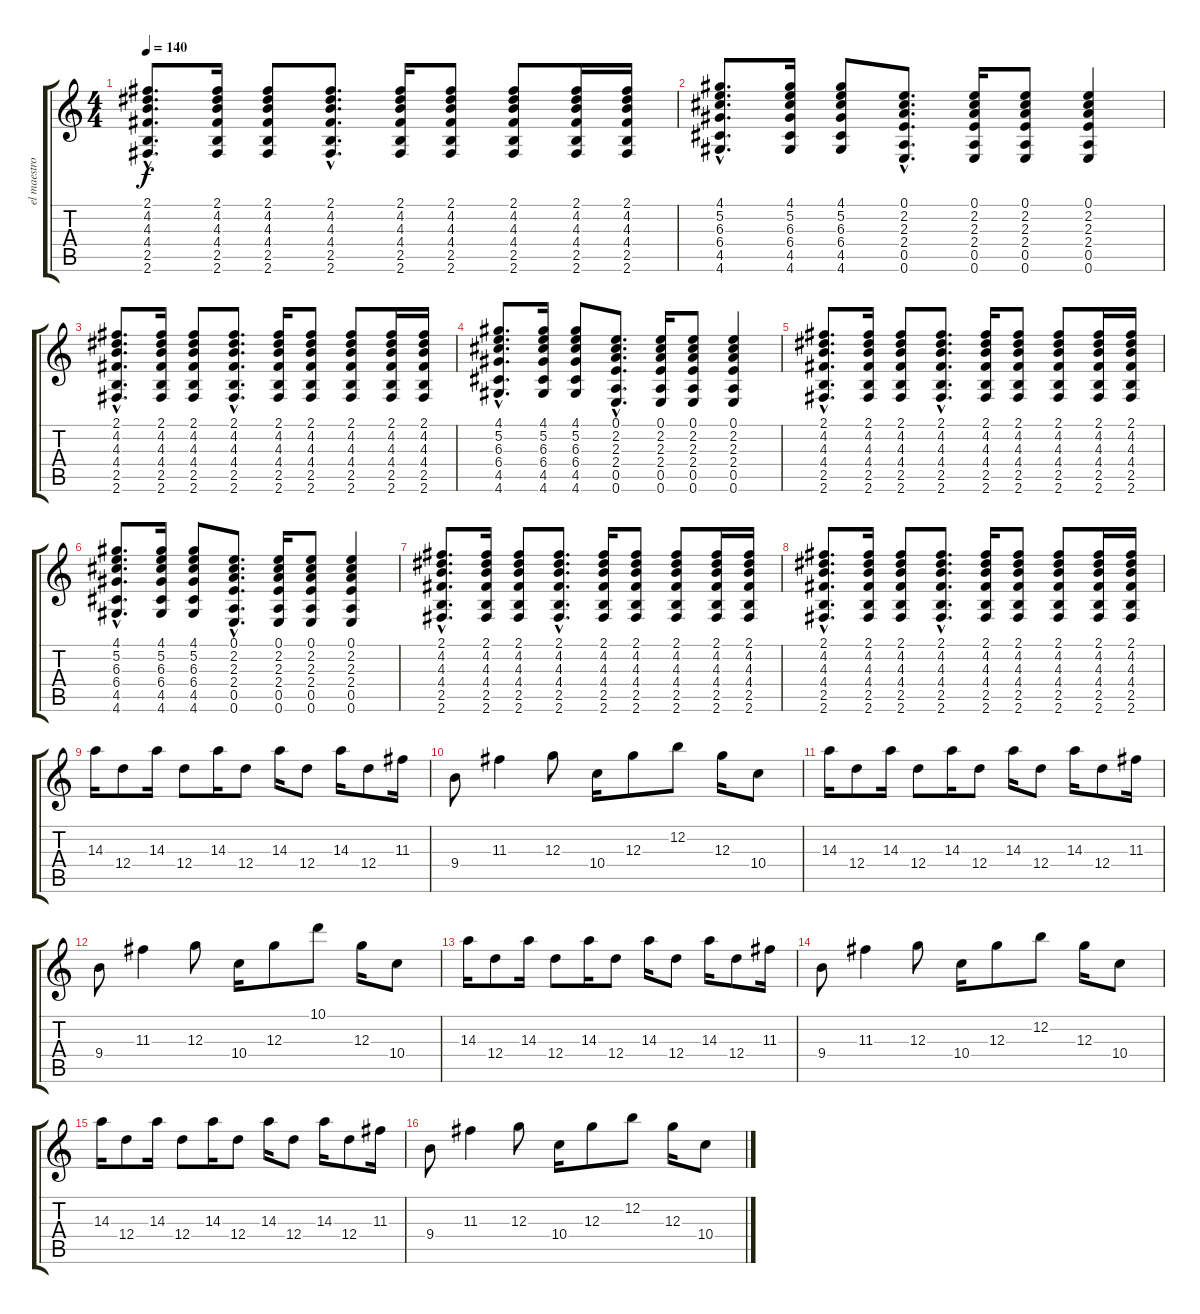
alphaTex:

\track ("el maestro Juan Valdivia" "el maestro") {instrument electricguitarjazz}
\staff {score tabs}
\tuning (E4 B3 G3 D3 A2 E2) {hide}
\ts (4 4)
\tempo 140
\clef g2
\ks c
(2.1{hac} 4.2{hac} 4.3{hac} 4.4{hac} 2.5{hac} 2.6{hac}).8{d dy f} (2.1 4.2 4.3 4.4 2.5 2.6).16 (2.1 4.2 4.3 4.4 2.5 2.6).8 (2.1{hac} 4.2{hac} 4.3{hac} 4.4{hac} 2.5{hac} 2.6{hac}).8{d} (2.1 4.2 4.3 4.4 2.5 2.6).16 (2.1 4.2 4.3 4.4 2.5 2.6).8 (2.1 4.2 4.3 4.4 2.5 2.6).8 (2.1 4.2 4.3 4.4 2.5 2.6).16 (2.1 4.2 4.3 4.4 2.5 2.6).16 |
(4.1{hac} 5.2{hac} 6.3{hac} 6.4{hac} 4.5{hac} 4.6{hac}).8{d} (4.1 5.2 6.3 6.4 4.5 4.6).16 (4.1 5.2 6.3 6.4 4.5 4.6).8 (0.1{hac} 2.2{hac} 2.3{hac} 2.4{hac} 0.5{hac} 0.6{hac}).8{d} (0.1 2.2 2.3 2.4 0.5 0.6).16 (0.1 2.2 2.3 2.4 0.5 0.6).8 (0.1 2.2 2.3 2.4 0.5 0.6).4 |
(2.1{hac} 4.2{hac} 4.3{hac} 4.4{hac} 2.5{hac} 2.6{hac}).8{d} (2.1 4.2 4.3 4.4 2.5 2.6).16 (2.1 4.2 4.3 4.4 2.5 2.6).8 (2.1{hac} 4.2{hac} 4.3{hac} 4.4{hac} 2.5{hac} 2.6{hac}).8{d} (2.1 4.2 4.3 4.4 2.5 2.6).16 (2.1 4.2 4.3 4.4 2.5 2.6).8 (2.1 4.2 4.3 4.4 2.5 2.6).8 (2.1 4.2 4.3 4.4 2.5 2.6).16 (2.1 4.2 4.3 4.4 2.5 2.6).16 |
(4.1{hac} 5.2{hac} 6.3{hac} 6.4{hac} 4.5{hac} 4.6{hac}).8{d} (4.1 5.2 6.3 6.4 4.5 4.6).16 (4.1 5.2 6.3 6.4 4.5 4.6).8 (0.1{hac} 2.2{hac} 2.3{hac} 2.4{hac} 0.5{hac} 0.6{hac}).8{d} (0.1 2.2 2.3 2.4 0.5 0.6).16 (0.1 2.2 2.3 2.4 0.5 0.6).8 (0.1 2.2 2.3 2.4 0.5 0.6).4 |
(2.1{hac} 4.2{hac} 4.3{hac} 4.4{hac} 2.5{hac} 2.6{hac}).8{d} (2.1 4.2 4.3 4.4 2.5 2.6).16 (2.1 4.2 4.3 4.4 2.5 2.6).8 (2.1{hac} 4.2{hac} 4.3{hac} 4.4{hac} 2.5{hac} 2.6{hac}).8{d} (2.1 4.2 4.3 4.4 2.5 2.6).16 (2.1 4.2 4.3 4.4 2.5 2.6).8 (2.1 4.2 4.3 4.4 2.5 2.6).8 (2.1 4.2 4.3 4.4 2.5 2.6).16 (2.1 4.2 4.3 4.4 2.5 2.6).16 |
(4.1{hac} 5.2{hac} 6.3{hac} 6.4{hac} 4.5{hac} 4.6{hac}).8{d} (4.1 5.2 6.3 6.4 4.5 4.6).16 (4.1 5.2 6.3 6.4 4.5 4.6).8 (0.1{hac} 2.2{hac} 2.3{hac} 2.4{hac} 0.5{hac} 0.6{hac}).8{d} (0.1 2.2 2.3 2.4 0.5 0.6).16 (0.1 2.2 2.3 2.4 0.5 0.6).8 (0.1 2.2 2.3 2.4 0.5 0.6).4 |
(2.1{hac} 4.2{hac} 4.3{hac} 4.4{hac} 2.5{hac} 2.6{hac}).8{d} (2.1 4.2 4.3 4.4 2.5 2.6).16 (2.1 4.2 4.3 4.4 2.5 2.6).8 (2.1{hac} 4.2{hac} 4.3{hac} 4.4{hac} 2.5{hac} 2.6{hac}).8{d} (2.1 4.2 4.3 4.4 2.5 2.6).16 (2.1 4.2 4.3 4.4 2.5 2.6).8 (2.1 4.2 4.3 4.4 2.5 2.6).8 (2.1 4.2 4.3 4.4 2.5 2.6).16 (2.1 4.2 4.3 4.4 2.5 2.6).16 |
(2.1{hac} 4.2{hac} 4.3{hac} 4.4{hac} 2.5{hac} 2.6{hac}).8{d} (2.1 4.2 4.3 4.4 2.5 2.6).16 (2.1 4.2 4.3 4.4 2.5 2.6).8 (2.1{hac} 4.2{hac} 4.3{hac} 4.4{hac} 2.5{hac} 2.6{hac}).8{d} (2.1 4.2 4.3 4.4 2.5 2.6).16 (2.1 4.2 4.3 4.4 2.5 2.6).8 (2.1 4.2 4.3 4.4 2.5 2.6).8 (2.1 4.2 4.3 4.4 2.5 2.6).16 (2.1 4.2 4.3 4.4 2.5 2.6).16 |
14.3.16 12.4.8 14.3.16 12.4.8 14.3.16 12.4.8 14.3.16 12.4.8 14.3.16 12.4.8 11.3.16 |
9.4.8 11.3.4 12.3.8 10.4.16 12.3.8 12.2.8 12.3.16 10.4.8 |
14.3.16 12.4.8 14.3.16 12.4.8 14.3.16 12.4.8 14.3.16 12.4.8 14.3.16 12.4.8 11.3.16 |
9.4.8 11.3.4 12.3.8 10.4.16 12.3.8 10.1.8 12.3.16 10.4.8 |
14.3.16 12.4.8 14.3.16 12.4.8 14.3.16 12.4.8 14.3.16 12.4.8 14.3.16 12.4.8 11.3.16 |
9.4.8 11.3.4 12.3.8 10.4.16 12.3.8 12.2.8 12.3.16 10.4.8 |
14.3.16 12.4.8 14.3.16 12.4.8 14.3.16 12.4.8 14.3.16 12.4.8 14.3.16 12.4.8 11.3.16 |
9.4.8 11.3.4 12.3.8 10.4.16 12.3.8 12.2.8 12.3.16 10.4.8
